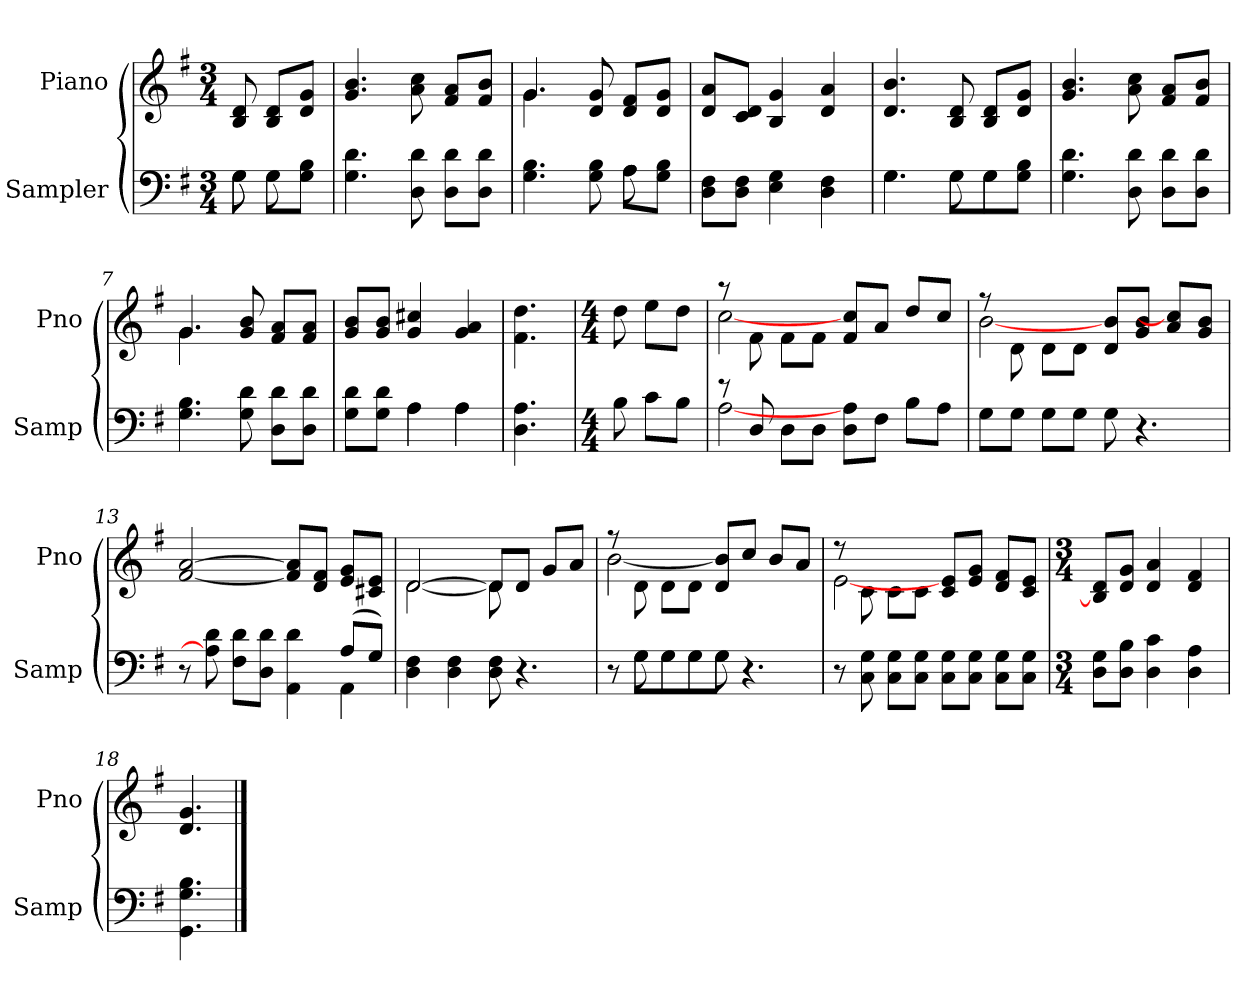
**kern	**kern
*part2	*part1
*staff2	*staff1
*I"Sampler	*I"Piano
*I'Samp	*I'Pno
*clefF4	*clefG2
*k[f#]	*k[f#]
*G:	*G:
*M3/4	*M3/4
=1	=1
*^	*
8G\	8G	8B 8d
8G\L	8G	8B/ 8d/L
8G\ 8B\J	8ryy	8d/ 8g/J
*v	*v	*
=2	=2
4.G 4.d	4.g 4.b
8D 8d	8a 8cc
8D\ 8d\L	8f#/ 8a/L
8D\ 8d\J	8f#/ 8b/J
=3	=3
*^	*^
4.G 4.B	2ryy	4.g/	4.g
8G 8B	.	8d 8g	4.ryy
8A\L	8A	8d/ 8f#/L	.
8G\ 8B\J	8ryy	8d/ 8g/J	.
*v	*v	*	*
*	*v	*v
=4	=4
8D\ 8F#\L	8d/ 8a/L
8D\ 8F#\J	8c/ 8d/J
4E 4G	4B 4g
4D 4F#	4d 4a
=5	=5
*^	*
4.G\	4.G	4.d 4.b
8G\	8G\L	8B 8d
8G\L	8G\J	8B/ 8d/L
8G\ 8B\J	8ryy	8d/ 8g/J
*v	*v	*
=6	=6
4.G 4.d	4.g 4.b
8D 8d	8a 8cc
8D\ 8d\L	8f#/ 8a/L
8D\ 8d\J	8f#/ 8b/J
=7	=7
*	*^
4.G 4.B	4.g/	4.g
8G 8d	8g 8b	4.ryy
8D\ 8d\L	8f#/ 8a/L	.
8D\ 8d\J	8f#/ 8a/J	.
*	*v	*v
=8	=8
*^	*
8G\ 8d\L	4ryy	8g/ 8b/L
8G\ 8d\J	.	8g/ 8b/J
4A\	4A	4g 4cc#X
4A\	4A	4g 4a
*v	*v	*
=9	=9
4.D 4.A	4.f#\ 4.dd\
=10	=10
*M4/4	*M4/4
8B	8dd
8c\L	8ee\L
8B\J	8dd\J
=11	=11
*^	*^
8r	[2A	8r	[2cc
8D	.	8f#\	.
8D\L	.	8f#\L	.
8D\J	.	8f#\J	.
8D\ 8A\L	2ryy	8f#/ 8cc/L	2ryy
8F#\J	.	8a/J	.
8B\L	.	8dd/L	.
8A\J	.	8cc/J	.
*v	*v	*	*
=12	=12	=12
8G\L	8r	[2b
8G\J	8d\	.
8G\L	8d\L	.
8G\J	8d\J	.
8G	8d/ 8b/L	2ryy
4.r	8g/ 8b/J	.
.	8a/ 8cc]/L	.
.	8g/ 8b/J	.
*	*v	*v
=13	=13
*^	*
8r	2.ryy	[2f# [2a
8A] 8d	.	.
8F#\ 8d\L	.	.
8D\ 8d\J	.	.
4AA 4d	.	8f#]/ 8a]/L
.	.	8d/ 8f#/J
(8A/L	4AA	8e/ 8g/L
8G/J)	.	8c#X/ 8e/J
*v	*v	*
=14	=14
*	*^
4D 4F#	[2d/	[2d
4D 4F#	.	.
8D 8F#	8d/L]	8d]
4.r	8d/J	4.ryy
.	8g/L	.
.	8a/J	.
=15	=15	=15
*^	*	*
8r	8ryy	8r	[2b
8G\	8G\L	8d\	.
8G\L	8G\J	8d\L	.
8G\J	8G\L	8d\J	.
8G\	8G\J	8d/ 8b]/L	2ryy
4.r	4.ryy	8cc/J	.
.	.	8b/L	.
.	.	8a/J	.
*v	*v	*	*
=16	=16	=16
8r	8r	[2e
8C 8G	8c\	.
8C\ 8G\L	8c\L	.
8C\ 8G\J	8c\J	.
8C\ 8G\L	8c/ 8e/L	2ryy
8C\ 8G\J	8e/ 8g/J	.
8C\ 8G\L	8d/ 8f#/L	.
8C\ 8G\J	8c/ 8e/J	.
*	*v	*v
=17	=17
*M3/4	*M3/4
8D\ 8G\L	8B]/ 8d/L
8D\ 8B\J	8d/ 8g/J
4D 4c	4d 4a
4D 4A	4d 4f#
=18	=18
4.GG 4.G 4.B	4.d 4.g
==	==
*-	*-
